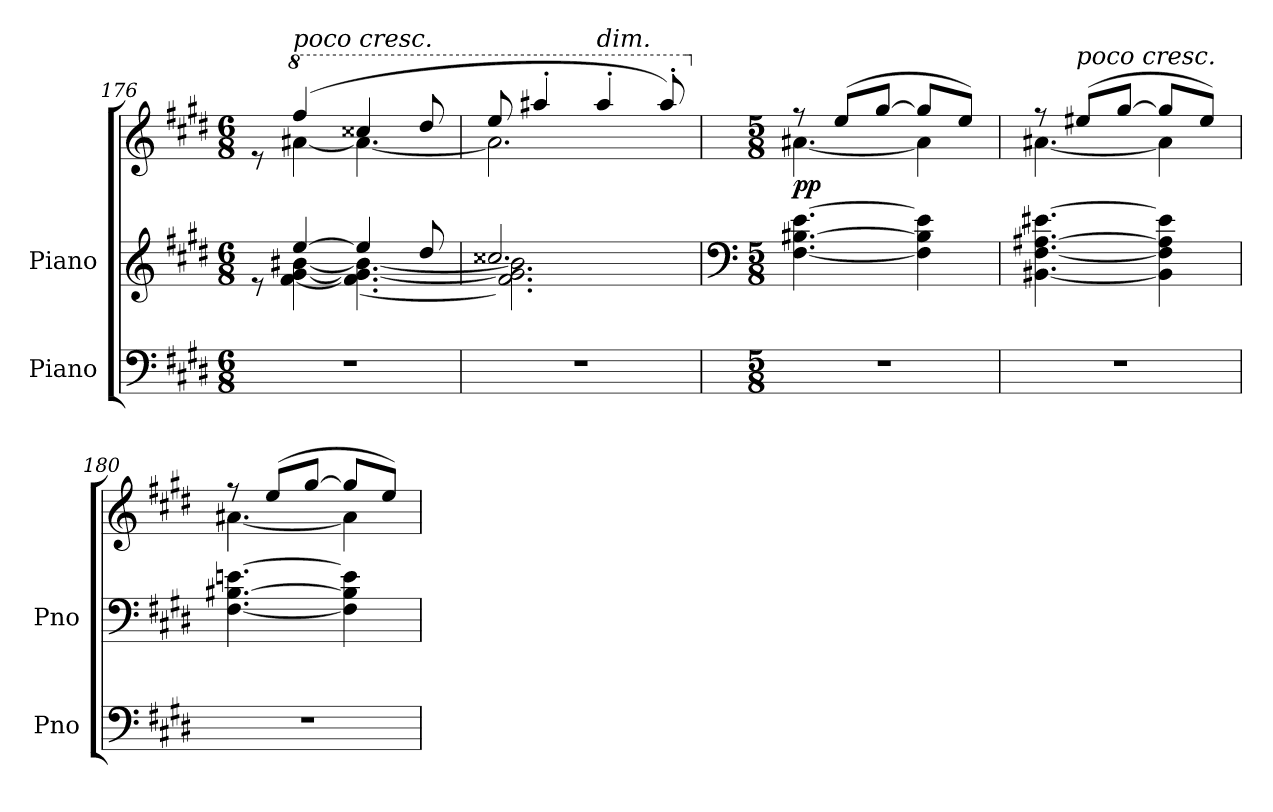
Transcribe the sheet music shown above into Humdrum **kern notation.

**kern	**kern	**kern	**dynam
*part2	*part1	*part1	*part1
*staff3	*staff2	*staff1	*staff1/2
*I"Piano	*I"Piano	*	*
*I'Pno	*I'Pno	*	*
*clefF4	*clefG2	*clefG2	*
*k[f#c#g#d#]	*k[f#c#g#d#]	*k[f#c#g#d#]	*
*M6/8	*M6/8	*M6/8	*
=176	=176	=176	=176
*	*^	*^	*
2.r	8re	8ryy	8re	8ryy	.
*	*	*	*8va	*	*
!	!	!	!LO:TX:a:i:t=poco cresc.	!	!
.	[4ee/	[4f#\ [4g#\ [4b#X\	(4fff#/	[4aa#X\	.
.	4ee/]	4.f#\_ 4.g#\_ 4.b#\_	4ccc##X/	4.aa#\_	.
.	8dd#/	.	8ddd#/	.	.
=177	=177	=177	=177	=177	=177
2.r	2.cc##X/	2.f#\] 2.g#\] 2.b#\]	8eee/	2.aa#\]	.
.	.	.	4aaa#X'/	.	.
!	!	!	!LO:TX:a:i:t=dim.	!	!
.	.	.	4aaa#'/	.	.
.	.	.	8aaa#'/)	.	.
*	*v	*v	*	*	*
!!LO:LB:g=z	!!
=178	=178	=178	=178	=178
*	*clefF4	*	*	*
*M5/8	*M5/8	*M5/8	*	*
*	*	*X8va	*	*
!	!	!	!	!LO:DY:b
8%5r	[4.F#\ [4.B#X\ [4.e\	8r	[4.a#X\	pp
.	.	(8ee/L	.	.
.	.	[8gg#/J	.	.
.	4F#\] 4B#\] 4e\]	8gg#/L]	4a#\]	.
.	.	8ee/J)	.	.
=179	=179	=179	=179	=179
8%5r	[4.BB#X\ [4.F#\ [4.A#X\ [4.e#X\	8r	[4.a#X\	.
!	!	!LO:TX:a:i:t=poco cresc.	!	!
.	.	(8ee#X/L	.	.
.	.	[8gg#/J	.	.
.	4BB#\] 4F#\] 4A#\] 4e#\]	8gg#/L]	4a#\]	.
.	.	8ee#/J)	.	.
=180	=180	=180	=180	=180
8%5r	[4.F#\ [4.B#X\ [4.en\	8r	[4.a#X\	.
.	.	(8ee/L	.	.
.	.	[8gg#/J	.	.
.	4F#\] 4B#\] 4e\]	8gg#/L]	4a#\]	.
.	.	8ee/J)	.	.
*	*	*v	*v	*
=	=	=	=
*-	*-	*-	*-
